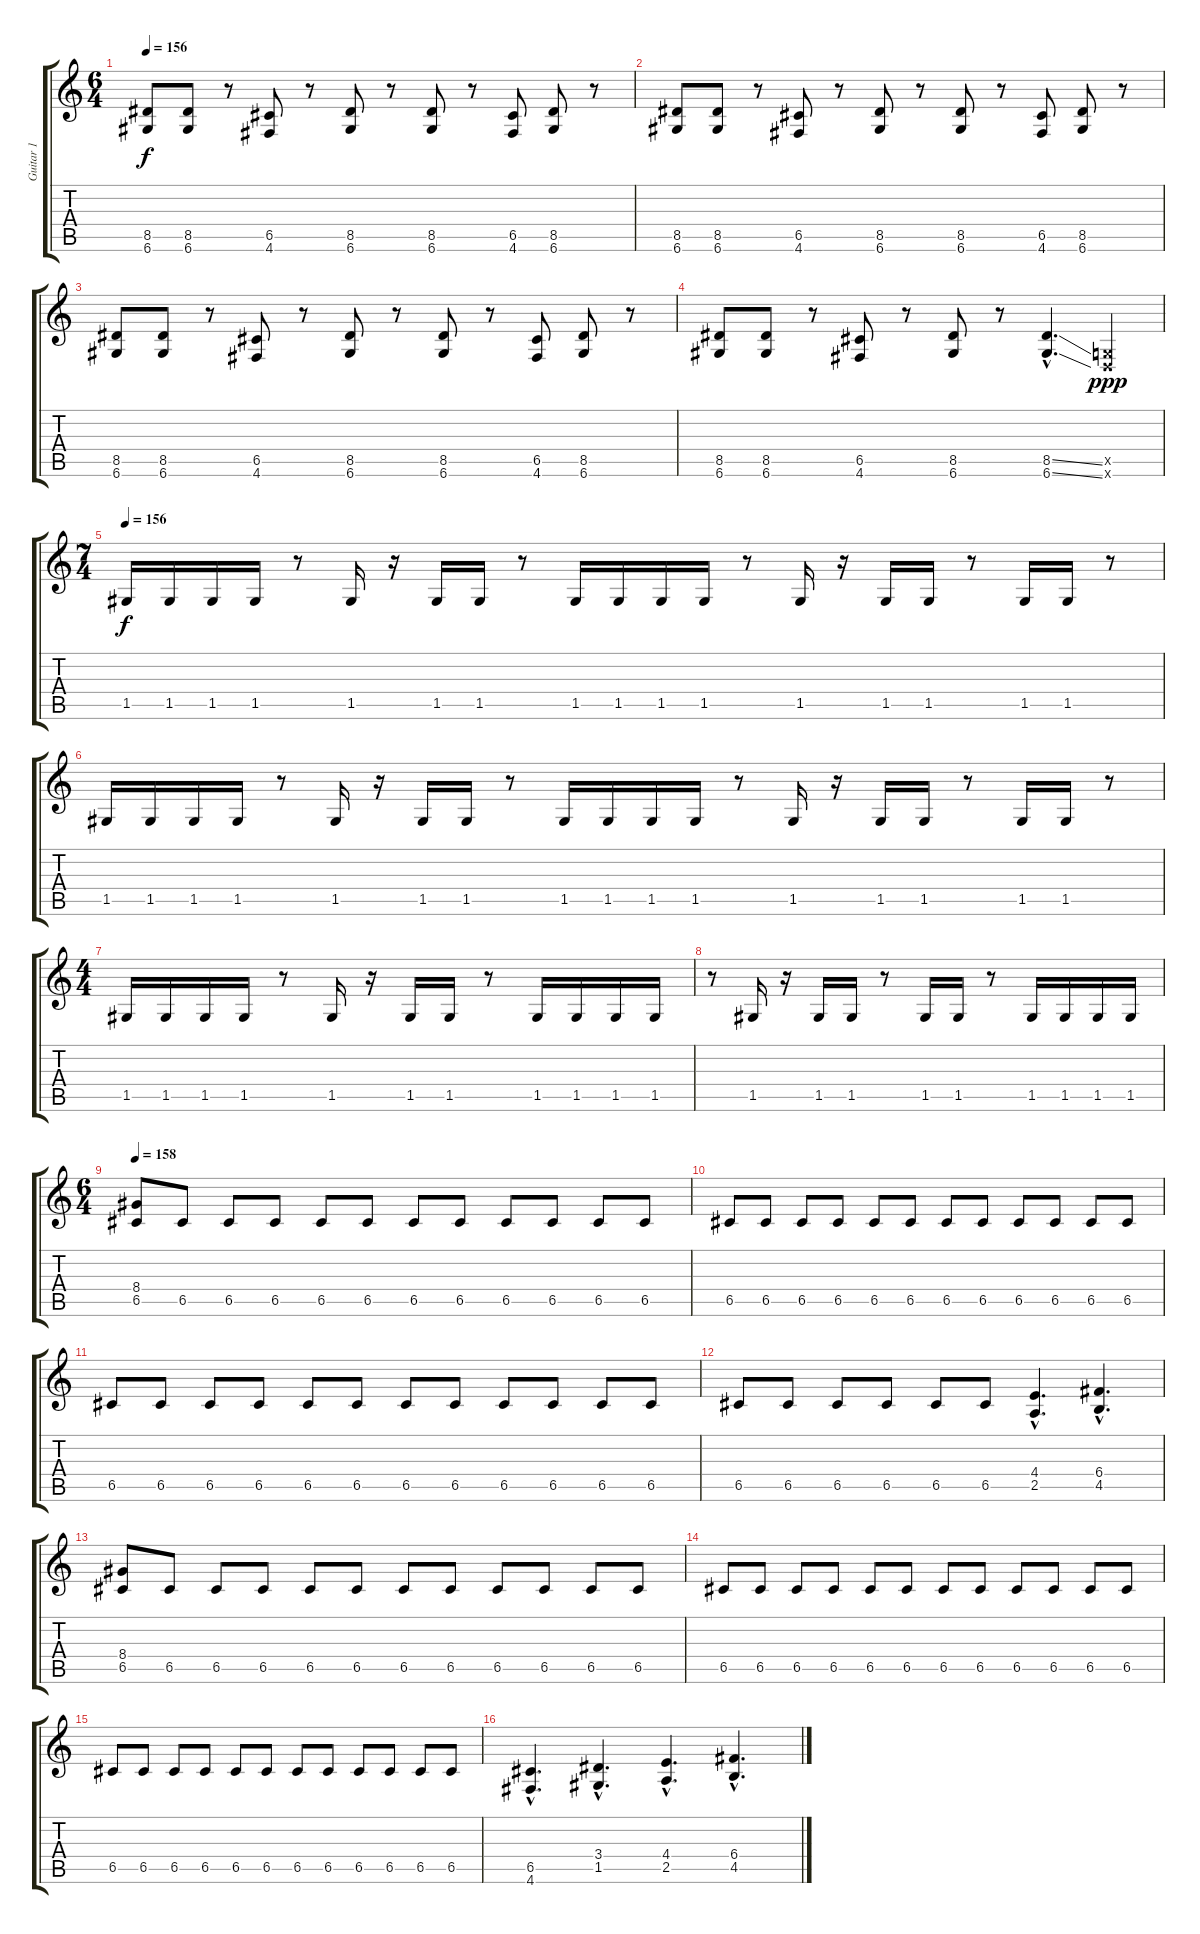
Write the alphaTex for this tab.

\track ("Guitar 1" "Guitar 1") {instrument acousticguitarsteel}
\staff {score tabs}
\tuning (D4 A3 F3 C3 G2 D2) {hide}
\ts (6 4)
\tempo 156
\clef g2
\ks c
(8.5 6.6).8{dy f} (8.5 6.6).8 r.8 (6.5 4.6).8 r.8 (8.5 6.6).8 r.8 (8.5 6.6).8 r.8 (6.5 4.6).8 (8.5 6.6).8 r.8 |
(8.5 6.6).8 (8.5 6.6).8 r.8 (6.5 4.6).8 r.8 (8.5 6.6).8 r.8 (8.5 6.6).8 r.8 (6.5 4.6).8 (8.5 6.6).8 r.8 |
(8.5 6.6).8 (8.5 6.6).8 r.8 (6.5 4.6).8 r.8 (8.5 6.6).8 r.8 (8.5 6.6).8 r.8 (6.5 4.6).8 (8.5 6.6).8 r.8 |
(8.5 6.6).8 (8.5 6.6).8 r.8 (6.5 4.6).8 r.8 (8.5 6.6).8 r.8 (8.5{ss hac} 6.6{ss hac}).4{d} (0.5{x} 0.6{x}).4{dy ppp} |
\ts (7 4)
\tempo 156
1.5.16{dy f volume 16 instrument distortionguitar} 1.5.16 1.5.16 1.5.16 r.8 1.5.16 r.16 1.5.16 1.5.16 r.8 1.5.16 1.5.16 1.5.16 1.5.16 r.8 1.5.16 r.16 1.5.16 1.5.16 r.8 1.5.16 1.5.16 r.8 |
1.5.16 1.5.16 1.5.16 1.5.16 r.8 1.5.16 r.16 1.5.16 1.5.16 r.8 1.5.16 1.5.16 1.5.16 1.5.16 r.8 1.5.16 r.16 1.5.16 1.5.16 r.8 1.5.16 1.5.16 r.8 |
\ts (4 4)
1.5.16 1.5.16 1.5.16 1.5.16 r.8 1.5.16 r.16 1.5.16 1.5.16 r.8 1.5.16 1.5.16 1.5.16 1.5.16 |
r.8 1.5.16 r.16 1.5.16 1.5.16 r.8 1.5.16 1.5.16 r.8 1.5.16 1.5.16 1.5.16 1.5.16 |
\ts (6 4)
\tempo 158
(8.4 6.5).8{volume 16 instrument distortionguitar} 6.5.8 6.5.8 6.5.8 6.5.8 6.5.8 6.5.8 6.5.8 6.5.8 6.5.8 6.5.8 6.5.8 |
6.5.8 6.5.8 6.5.8 6.5.8 6.5.8 6.5.8 6.5.8 6.5.8 6.5.8 6.5.8 6.5.8 6.5.8 |
6.5.8 6.5.8 6.5.8 6.5.8 6.5.8 6.5.8 6.5.8 6.5.8 6.5.8 6.5.8 6.5.8 6.5.8 |
6.5.8 6.5.8 6.5.8 6.5.8 6.5.8 6.5.8 (4.4{hac} 2.5{hac}).4{d} (6.4{hac} 4.5{hac}).4{d} |
(8.4 6.5).8 6.5.8 6.5.8 6.5.8 6.5.8 6.5.8 6.5.8 6.5.8 6.5.8 6.5.8 6.5.8 6.5.8 |
6.5.8 6.5.8 6.5.8 6.5.8 6.5.8 6.5.8 6.5.8 6.5.8 6.5.8 6.5.8 6.5.8 6.5.8 |
6.5.8 6.5.8 6.5.8 6.5.8 6.5.8 6.5.8 6.5.8 6.5.8 6.5.8 6.5.8 6.5.8 6.5.8 |
(6.5{hac} 4.6{hac}).4{d} (3.4{hac} 1.5{hac}).4{d} (4.4{hac} 2.5{hac}).4{d} (6.4{hac} 4.5{hac}).4{d}
